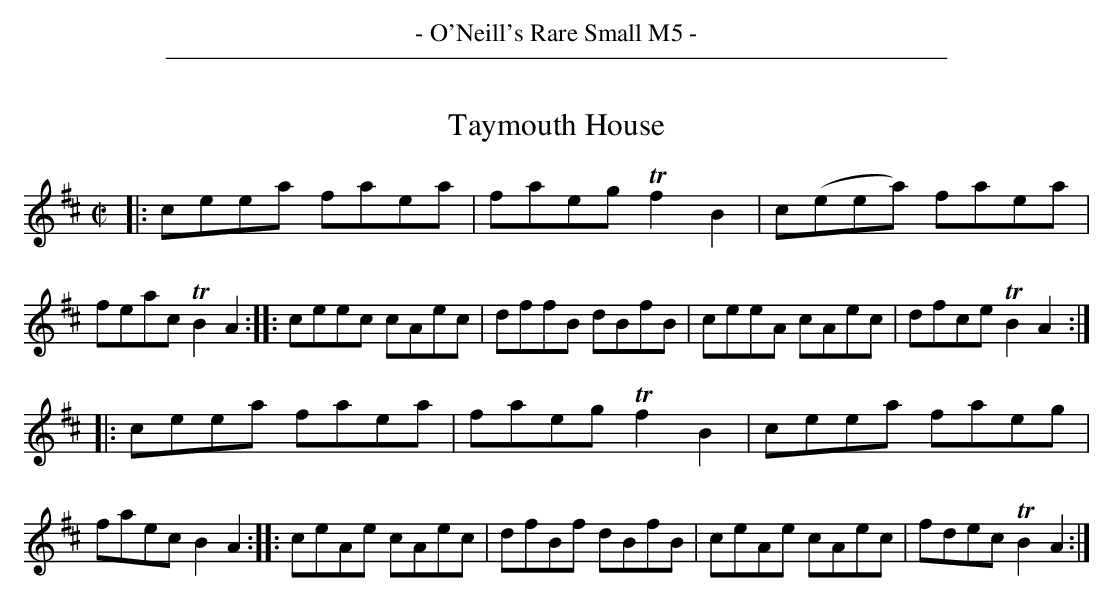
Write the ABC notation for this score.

X:1
T: Taymouth House
M: C|
L: 1/8
K: Amix
|:\
ceea faea | faeg Tf2B2 | c(eea) faea | feac TB2A2 :: ceec cAec | dffB dBfB | ceeA cAec | dfce TB2A2 ::
ceea faea | faeg Tf2B2 | ceea faeg | faec B2A2 :: ceAe cAec | dfBf dBfB | ceAe cAec | fdec TB2A2 :|
